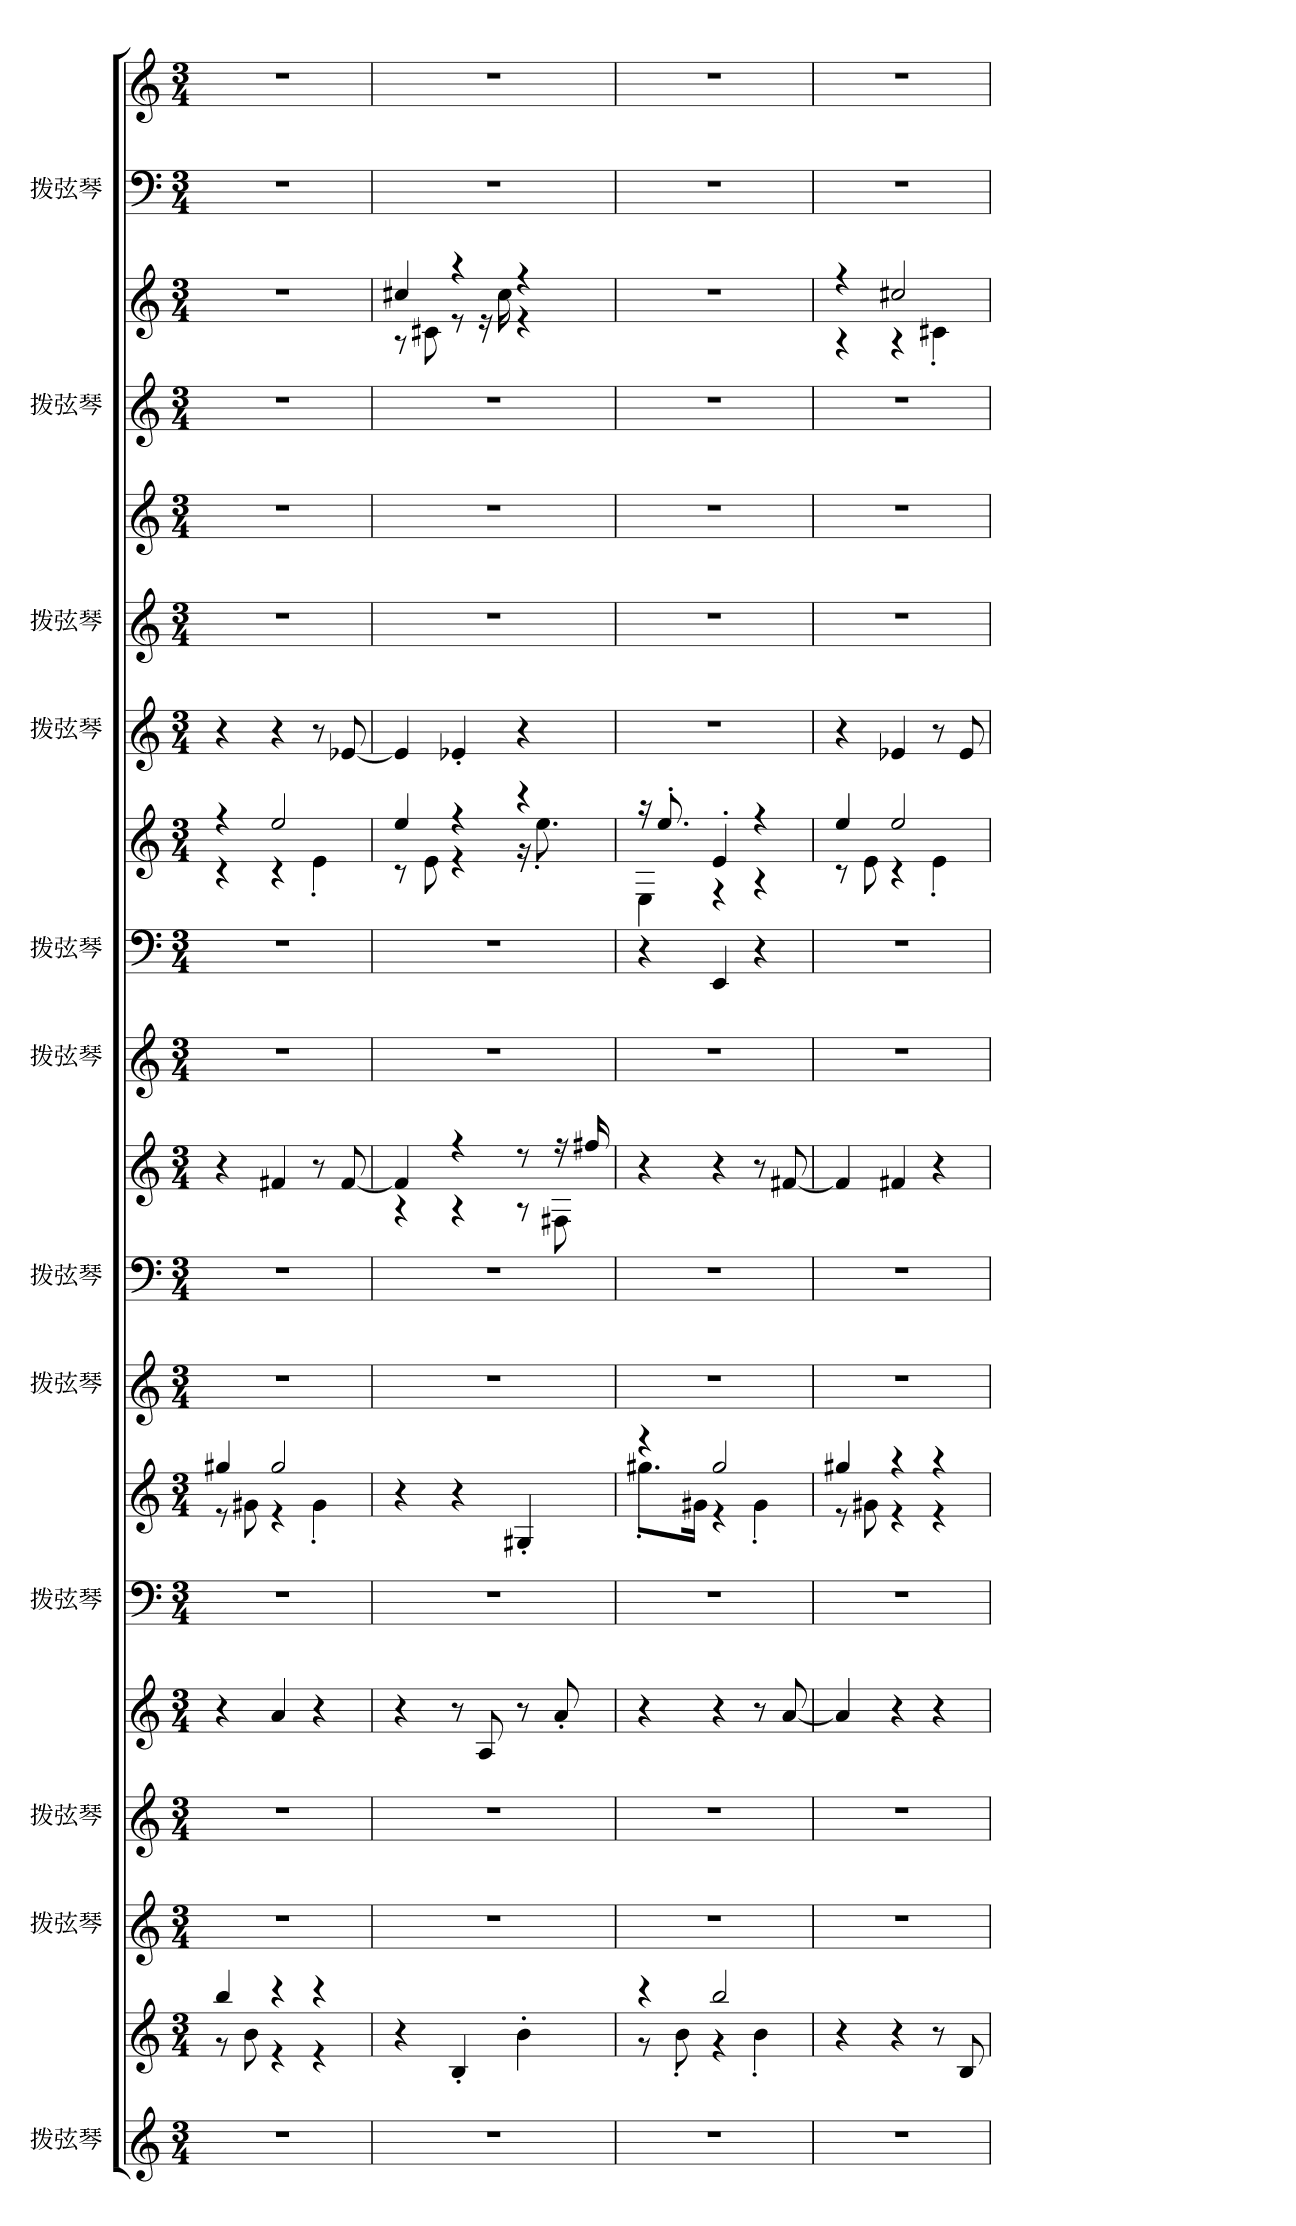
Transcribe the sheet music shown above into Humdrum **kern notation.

**kern	**kern	**kern	**kern	**kern	**kern	**kern	**kern	**kern	**kern	**kern	**kern	**kern	**kern	**kern	**kern	**kern	**kern	**kern	**kern
*part12	*part12	*part11	*part10	*part10	*part9	*part9	*part8	*part7	*part7	*part6	*part5	*part5	*part4	*part3	*part3	*part2	*part2	*part1	*part1
*staff20	*staff19	*staff18	*staff17	*staff16	*staff15	*staff14	*staff13	*staff12	*staff11	*staff10	*staff9	*staff8	*staff7	*staff6	*staff5	*staff4	*staff3	*staff2	*staff1
*I"拨弦琴	*	*I"拨弦琴	*I"拨弦琴	*	*I"拨弦琴	*	*I"拨弦琴	*I"拨弦琴	*	*I"拨弦琴	*I"拨弦琴	*	*I"拨弦琴	*I"拨弦琴	*	*I"拨弦琴	*	*I"拨弦琴	*
*clefG2	*clefG2	*clefG2	*clefG2	*clefG2	*clefF4	*clefG2	*clefG2	*clefF4	*clefG2	*clefG2	*clefF4	*clefG2	*clefG2	*clefG2	*clefG2	*clefG2	*clefG2	*clefF4	*clefG2
*k[]	*k[]	*k[]	*k[]	*k[]	*k[]	*k[]	*k[]	*k[]	*k[]	*k[]	*k[]	*k[]	*k[]	*k[]	*k[]	*k[]	*k[]	*k[]	*k[]
*M3/4	*M3/4	*M3/4	*M3/4	*M3/4	*M3/4	*M3/4	*M3/4	*M3/4	*M3/4	*M3/4	*M3/4	*M3/4	*M3/4	*M3/4	*M3/4	*M3/4	*M3/4	*M3/4	*M3/4
*MM105	*MM105	*MM105	*MM105	*MM105	*MM105	*MM105	*MM105	*MM105	*MM105	*MM105	*MM105	*MM105	*MM105	*MM105	*MM105	*MM105	*MM105	*MM105	*MM105
=1	=1	=1	=1	=1	=1	=1	=1	=1	=1	=1	=1	=1	=1	=1	=1	=1	=1	=1	=1
*	*^	*	*	*	*	*^	*	*	*	*	*	*^	*	*	*	*	*	*	*
2.r	4bb/	8r	2.r	2.r	4r	2.r	4gg#X/	8r	2.r	2.r	4r	2.r	2.r	4r	4r	4r	2.r	2.r	2.r	2.r	2.r	2.r
.	.	8b\	.	.	.	.	.	8g#X\	.	.	.	.	.	.	.	.	.	.	.	.	.	.
.	4r	4r	.	.	4a/	.	2gg#/	4r	.	.	4f#X/	.	.	2ee/	4r	4r	.	.	.	.	.	.
.	4r	4r	.	.	4r	.	.	4g#'\	.	.	8r	.	.	.	4e'\	8r	.	.	.	.	.	.
.	.	.	.	.	.	.	.	.	.	.	[8f#/	.	.	.	.	[8e-X/	.	.	.	.	.	.
*	*v	*v	*	*	*	*	*v	*v	*	*	*	*	*	*	*	*	*	*	*	*	*	*
=2	=2	=2	=2	=2	=2	=2	=2	=2	=2	=2	=2	=2	=2	=2	=2	=2	=2	=2	=2	=2
*	*	*	*	*	*	*	*	*	*^	*	*	*	*	*	*	*	*	*^	*	*
2.r	4r	2.r	2.r	4r	2.r	4r	2.r	2.r	4f#/]	4r	2.r	2.r	4ee/	8r	4e-/]	2.r	2.r	2.r	4cc#X/	8r	2.r	2.r
.	.	.	.	.	.	.	.	.	.	.	.	.	.	8e\	.	.	.	.	.	8c#X\	.	.
.	4B'/	.	.	8r	.	4r	.	.	4r	4r	.	.	4r	4r	4e-X'/	.	.	.	4r	8r	.	.
.	.	.	.	8A/	.	.	.	.	.	.	.	.	.	.	.	.	.	.	.	16r	.	.
.	.	.	.	.	.	.	.	.	.	.	.	.	.	.	.	.	.	.	.	16cc#\	.	.
.	4b'\	.	.	8r	.	4G#X'/	.	.	8r	8r	.	.	4r	16r	4r	.	.	.	4r	4r	.	.
.	.	.	.	.	.	.	.	.	.	.	.	.	.	8.ee'\	.	.	.	.	.	.	.	.
.	.	.	.	8a'/	.	.	.	.	16r	8F#X\	.	.	.	.	.	.	.	.	.	.	.	.
.	.	.	.	.	.	.	.	.	16ff#X/	.	.	.	.	.	.	.	.	.	.	.	.	.
*	*	*	*	*	*	*	*	*	*v	*v	*	*	*	*	*	*	*	*	*v	*v	*	*
=3	=3	=3	=3	=3	=3	=3	=3	=3	=3	=3	=3	=3	=3	=3	=3	=3	=3	=3	=3	=3
*	*^	*	*	*	*	*^	*	*	*	*	*	*	*	*	*	*	*	*	*	*
2.r	4r	8r	2.r	2.r	4r	2.r	4r	8.gg#X'\L	2.r	2.r	4r	2.r	4r	16r	4E\	2.r	2.r	2.r	2.r	2.r	2.r	2.r
.	.	.	.	.	.	.	.	.	.	.	.	.	.	8.ee'/	.	.	.	.	.	.	.	.
.	.	8b'\	.	.	.	.	.	.	.	.	.	.	.	.	.	.	.	.	.	.	.	.
.	.	.	.	.	.	.	.	16g#X\Jk	.	.	.	.	.	.	.	.	.	.	.	.	.	.
.	2bb/	4r	.	.	4r	.	2gg#/	4r	.	.	4r	.	4EE/	4e'/	4r	.	.	.	.	.	.	.
.	.	4b'\	.	.	8r	.	.	4g#'\	.	.	8r	.	4r	4r	4r	.	.	.	.	.	.	.
.	.	.	.	.	[8a/	.	.	.	.	.	[8f#X/	.	.	.	.	.	.	.	.	.	.	.
*	*v	*v	*	*	*	*	*	*	*	*	*	*	*	*	*	*	*	*	*	*	*	*
=4	=4	=4	=4	=4	=4	=4	=4	=4	=4	=4	=4	=4	=4	=4	=4	=4	=4	=4	=4	=4	=4
*	*	*	*	*	*	*	*	*	*	*	*	*	*	*	*	*	*	*	*^	*	*
2.r	4r	2.r	2.r	4a/]	2.r	4gg#X/	8r	2.r	2.r	4f#/]	2.r	2.r	4ee/	8r	4r	2.r	2.r	2.r	4r	4r	2.r	2.r
.	.	.	.	.	.	.	8g#X\	.	.	.	.	.	.	8e\	.	.	.	.	.	.	.	.
.	4r	.	.	4r	.	4r	4r	.	.	4f#X/	.	.	2ee/	4r	4e-X/	.	.	.	2cc#X/	4r	.	.
.	8r	.	.	4r	.	4r	4r	.	.	4r	.	.	.	4e'\	8r	.	.	.	.	4c#X'\	.	.
.	8B/	.	.	.	.	.	.	.	.	.	.	.	.	.	8e-/	.	.	.	.	.	.	.
*	*	*	*	*	*	*v	*v	*	*	*	*	*	*v	*v	*	*	*	*	*v	*v	*	*
=	=	=	=	=	=	=	=	=	=	=	=	=	=	=	=	=	=	=	=
*-	*-	*-	*-	*-	*-	*-	*-	*-	*-	*-	*-	*-	*-	*-	*-	*-	*-	*-	*-
